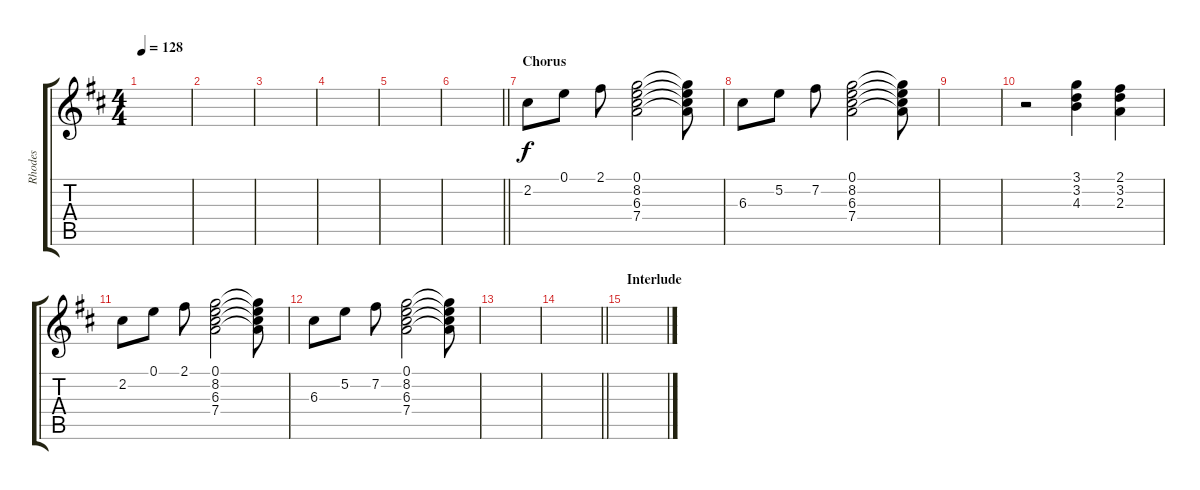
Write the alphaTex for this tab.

\track ("Rhodes" "Rhodes") {instrument electricguitarjazz}
\staff {score tabs}
\tuning (E4 B3 G3 D3 A2 E2) {hide}
\ts (4 4)
\tempo 128
\clef g2
\ks d
|
|
|
|
|
\barLineRight lightlight
|
\section ("" "Chorus")
2.2.8 0.1.8 2.1.8 (0.1 8.2 6.3 7.4).2 (0.1{t} 8.2{t} 6.3{t} 7.4{t}).8 |
6.3.8 5.2.8 7.2.8 (0.1 8.2 6.3 7.4).2 (0.1{t} 8.2{t} 6.3{t} 7.4{t}).8 |
|
r.2 (3.1 3.2 4.3).4 (2.1 3.2 2.3).4 |
2.2.8 0.1.8 2.1.8 (0.1 8.2 6.3 7.4).2 (0.1{t} 8.2{t} 6.3{t} 7.4{t}).8 |
6.3.8 5.2.8 7.2.8 (0.1 8.2 6.3 7.4).2 (0.1{t} 8.2{t} 6.3{t} 7.4{t}).8 |
|
\barLineRight lightlight
|
\section ("" "Interlude")
